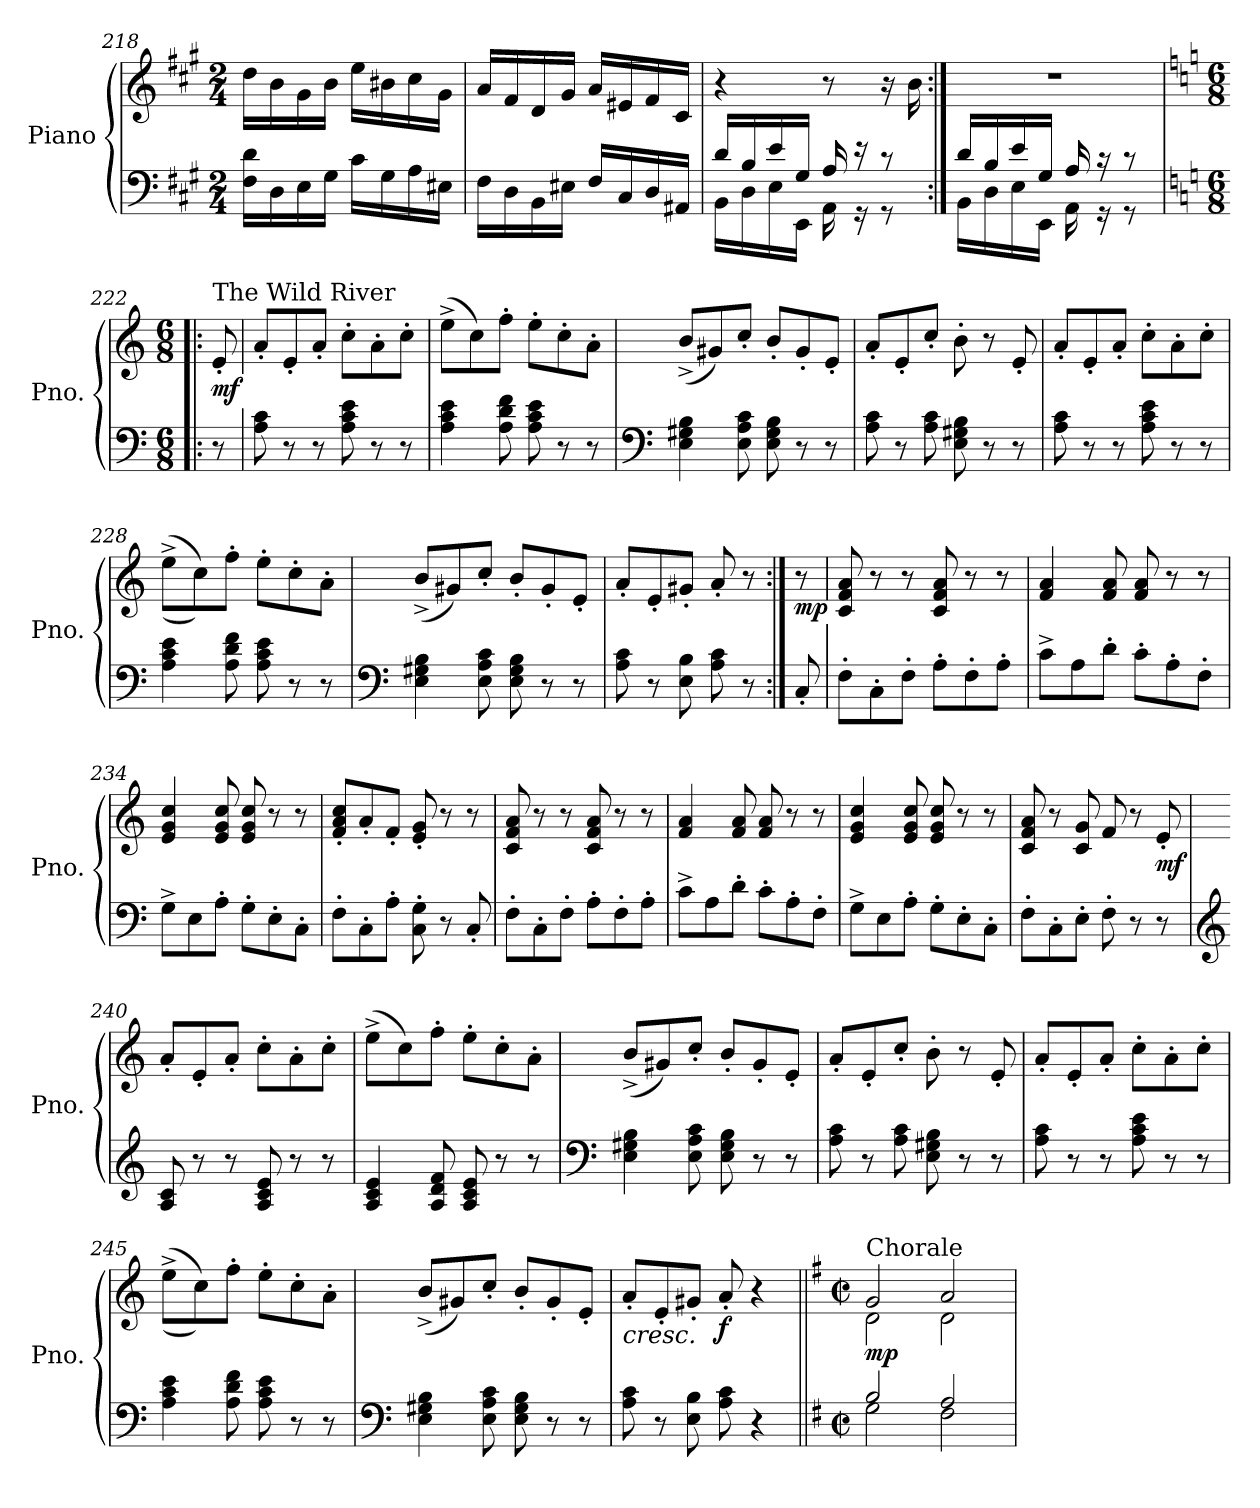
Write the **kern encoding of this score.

**kern	**kern	**dynam
*part1	*part1	*part1
*staff2	*staff1	*staff1/2
*I"Piano	*	*
*I'Pno.	*	*
*clefF4	*clefG2	*
*k[f#c#g#]	*k[f#c#g#]	*
*M2/4	*M2/4	*
=218	=218	=218
16F#\ 16d\LL	16dd\LL	.
16D\	16b\	.
16E\	16g#\	.
16G#\JJ	16b\JJ	.
16c#\LL	16ee\LL	.
16G#\	16b#X\	.
16A\	16cc#\	.
16E#X\JJ	16g#\JJ	.
=219	=219	=219
16F#\LL	16a/LL	.
16D\	16f#/	.
16BB\	16d/	.
16E#X\JJ	16g#/JJ	.
16F#/LL	16a/LL	.
16C#/	16e#X/	.
16D/	16f#/	.
16AA#X/JJ	16c#/JJ	.
=220	=220	=220
*^	*	*
16d/LL	16BB\LL	4r	.
16B/	16D\	.	.
16e/	16E\	.	.
16G#/JJ	16EE\JJ	.	.
16A/	16AA\	8r	.
16r	16r	.	.
8r	8r	16r	.
.	.	16b\	.
=221:|!	=221:|!	=221:|!	=221:|!
16d/LL	16BB\LL	2r	.
16B/	16D\	.	.
16e/	16E\	.	.
16G#/JJ	16EE\JJ	.	.
16A/	16AA\	.	.
16r	16r	.	.
8r	8r	.	.
*v	*v	*	*
!!LO:PB:g=z
=222!|:	=222!|:	=222!|:
*k[]	*k[]	*
*M6/8	*M6/8	*
*	*MM200	*
*^	*	*
!	!	!LO:TX:a:t=The Wild River	!
!	!	!	!LO:DY:b
*v	*v	*	*
8r	8e'/	mf
=223	=223	=223
8A\ 8c\	8a'/L	.
8r	8e'/	.
8r	8a'/J	.
8A\ 8c\ 8e\	8cc'\L	.
8r	8a'\	.
8r	8cc'\J	.
=224	=224	=224
4A\ 4c\ 4e\	(8ee^\L	.
.	8cc\)	.
8A\ 8d\ 8f\	8ff'\J	.
8A\ 8c\ 8e\	8ee'\L	.
8r	8cc'\	.
8r	8a'\J	.
=225	=225	=225
*clefF4	*	*
4E\ 4G#X\ 4B\	(8b^/L	.
.	8g#X/)	.
8E\ 8A\ 8c\	8cc'/J	.
8E\ 8G#\ 8B\	8b'/L	.
8r	8g#'/	.
8r	8e'/J	.
=226	=226	=226
8A\ 8c\	8a'/L	.
8r	8e'/	.
8A\ 8c\	8cc'/J	.
8E\ 8G#X\ 8B\	8b'\	.
8r	8r	.
8r	8e'/	.
=227	=227	=227
8A\ 8c\	8a'/L	.
8r	8e'/	.
8r	8a'/J	.
8A\ 8c\ 8e\	8cc'\L	.
8r	8a'\	.
8r	8cc'\J	.
!!LO:LB:g=z
=228	=228	=228
4A\ 4c\ 4e\	((8ee^\L	.
.	8cc\))	.
8A\ 8d\ 8f\	8ff'\J	.
8A\ 8c\ 8e\	8ee'\L	.
8r	8cc'\	.
8r	8a'\J	.
=229	=229	=229
*clefF4	*	*
4E\ 4G#X\ 4B\	(8b^/L	.
.	8g#X/)	.
8E\ 8A\ 8c\	8cc'/J	.
8E\ 8G#\ 8B\	8b'/L	.
8r	8g#'/	.
8r	8e'/J	.
=230	=230	=230
8A\ 8c\	8a'/L	.
8r	8e'/	.
8E\ 8B\	8g#X'/J	.
8A\ 8c\	8a'/	.
8r	8r	.
=231:|!	=231:|!	=231:|!
!	!	!LO:DY:b
8C'/	8r	mp
=232	=232	=232
8F'\L	8c/ 8f/ 8a/	.
8C'\	8r	.
8F'\J	8r	.
8A'\L	8c/ 8f/ 8a/	.
8F'\	8r	.
8A'\J	8r	.
=233	=233	=233
8c^\L	4f/ 4a/	.
8A\	.	.
8d'\J	8f/ 8a/	.
8c'\L	8f/ 8a/	.
8A'\	8r	.
8F'\J	8r	.
!!LO:LB:g=z
=234	=234	=234
8G^\L	4e/ 4g/ 4cc/	.
8E\	.	.
8A'\J	8e/ 8g/ 8cc/	.
8G'\L	8e/ 8g/ 8cc/	.
8E'\	8r	.
8C'\J	8r	.
=235	=235	=235
8F'\L	8f/' 8a/' 8cc/'L	.
8C'\	8a'/	.
8A'\J	8f'/J	.
8C\' 8G\'	8e/' 8g/'	.
8r	8r	.
8C'/	8r	.
=236	=236	=236
8F'\L	8c/ 8f/ 8a/	.
8C'\	8r	.
8F'\J	8r	.
8A'\L	8c/ 8f/ 8a/	.
8F'\	8r	.
8A'\J	8r	.
=237	=237	=237
8c^\L	4f/ 4a/	.
8A\	.	.
8d'\J	8f/ 8a/	.
8c'\L	8f/ 8a/	.
8A'\	8r	.
8F'\J	8r	.
=238	=238	=238
8G^\L	4e/ 4g/ 4cc/	.
8E\	.	.
8A'\J	8e/ 8g/ 8cc/	.
8G'\L	8e/ 8g/ 8cc/	.
8E'\	8r	.
8C'\J	8r	.
!!LO:LB:g=z
=239	=239	=239
8F'\L	8c/ 8f/ 8a/	.
8C'\	8r	.
8E'\J	8c/ 8g/	.
8F'\	8f/	.
8r	8r	.
!	!	!LO:DY:b
8r	8e'/	mf
=240	=240	=240
*clefG2	*	*
8A/ 8c/	8a'/L	.
8r	8e'/	.
8r	8a'/J	.
8A/ 8c/ 8e/	8cc'\L	.
8r	8a'\	.
8r	8cc'\J	.
=241	=241	=241
4A/ 4c/ 4e/	(8ee^\L	.
.	8cc\)	.
8A/ 8d/ 8f/	8ff'\J	.
8A/ 8c/ 8e/	8ee'\L	.
8r	8cc'\	.
8r	8a'\J	.
=242	=242	=242
*clefF4	*	*
4E\ 4G#X\ 4B\	(8b^/L	.
.	8g#X/)	.
8E\ 8A\ 8c\	8cc'/J	.
8E\ 8G#\ 8B\	8b'/L	.
8r	8g#'/	.
8r	8e'/J	.
=243	=243	=243
8A\ 8c\	8a'/L	.
8r	8e'/	.
8A\ 8c\	8cc'/J	.
8E\ 8G#X\ 8B\	8b'\	.
8r	8r	.
8r	8e'/	.
!!LO:LB:g=z
=244	=244	=244
8A\ 8c\	8a'/L	.
8r	8e'/	.
8r	8a'/J	.
8A\ 8c\ 8e\	8cc'\L	.
8r	8a'\	.
8r	8cc'\J	.
=245	=245	=245
4A\ 4c\ 4e\	((8ee^\L	.
.	8cc\))	.
8A\ 8d\ 8f\	8ff'\J	.
8A\ 8c\ 8e\	8ee'\L	.
8r	8cc'\	.
8r	8a'\J	.
=246	=246	=246
*clefF4	*	*
4E\ 4G#X\ 4B\	(8b^/L	.
.	8g#X/)	.
8E\ 8A\ 8c\	8cc'/J	.
8E\ 8G#\ 8B\	8b'/L	.
8r	8g#'/	.
8r	8e'/J	.
=247	=247	=247
!	!	!LO:HP:b
8A\ 8c\	8a'/L	<
8r	8e'/	.
8E\ 8B\	8g#X'/J	.
!	!	!LO:DY:b
8A\ 8c\	8a'/	f
*	*MM40	*
4r	4r	[
!!LO:PB:g=z
=248||	=248||	=248||
*k[f#]	*k[f#]	*
*M2/2	*M2/2	*
*met(c|)	*met(c|)	*
*	*MM160	*
*^	*^	*
!	!	!LO:TX:a:t=Chorale	!	!
!	!	!	!	!LO:DY:b
2B/	2G\	2g/	2d\	mp
2A/	2F#\	2a/	2d\	.
*v	*v	*	*	*
*	*v	*v	*
=	=	=
*-	*-	*-
